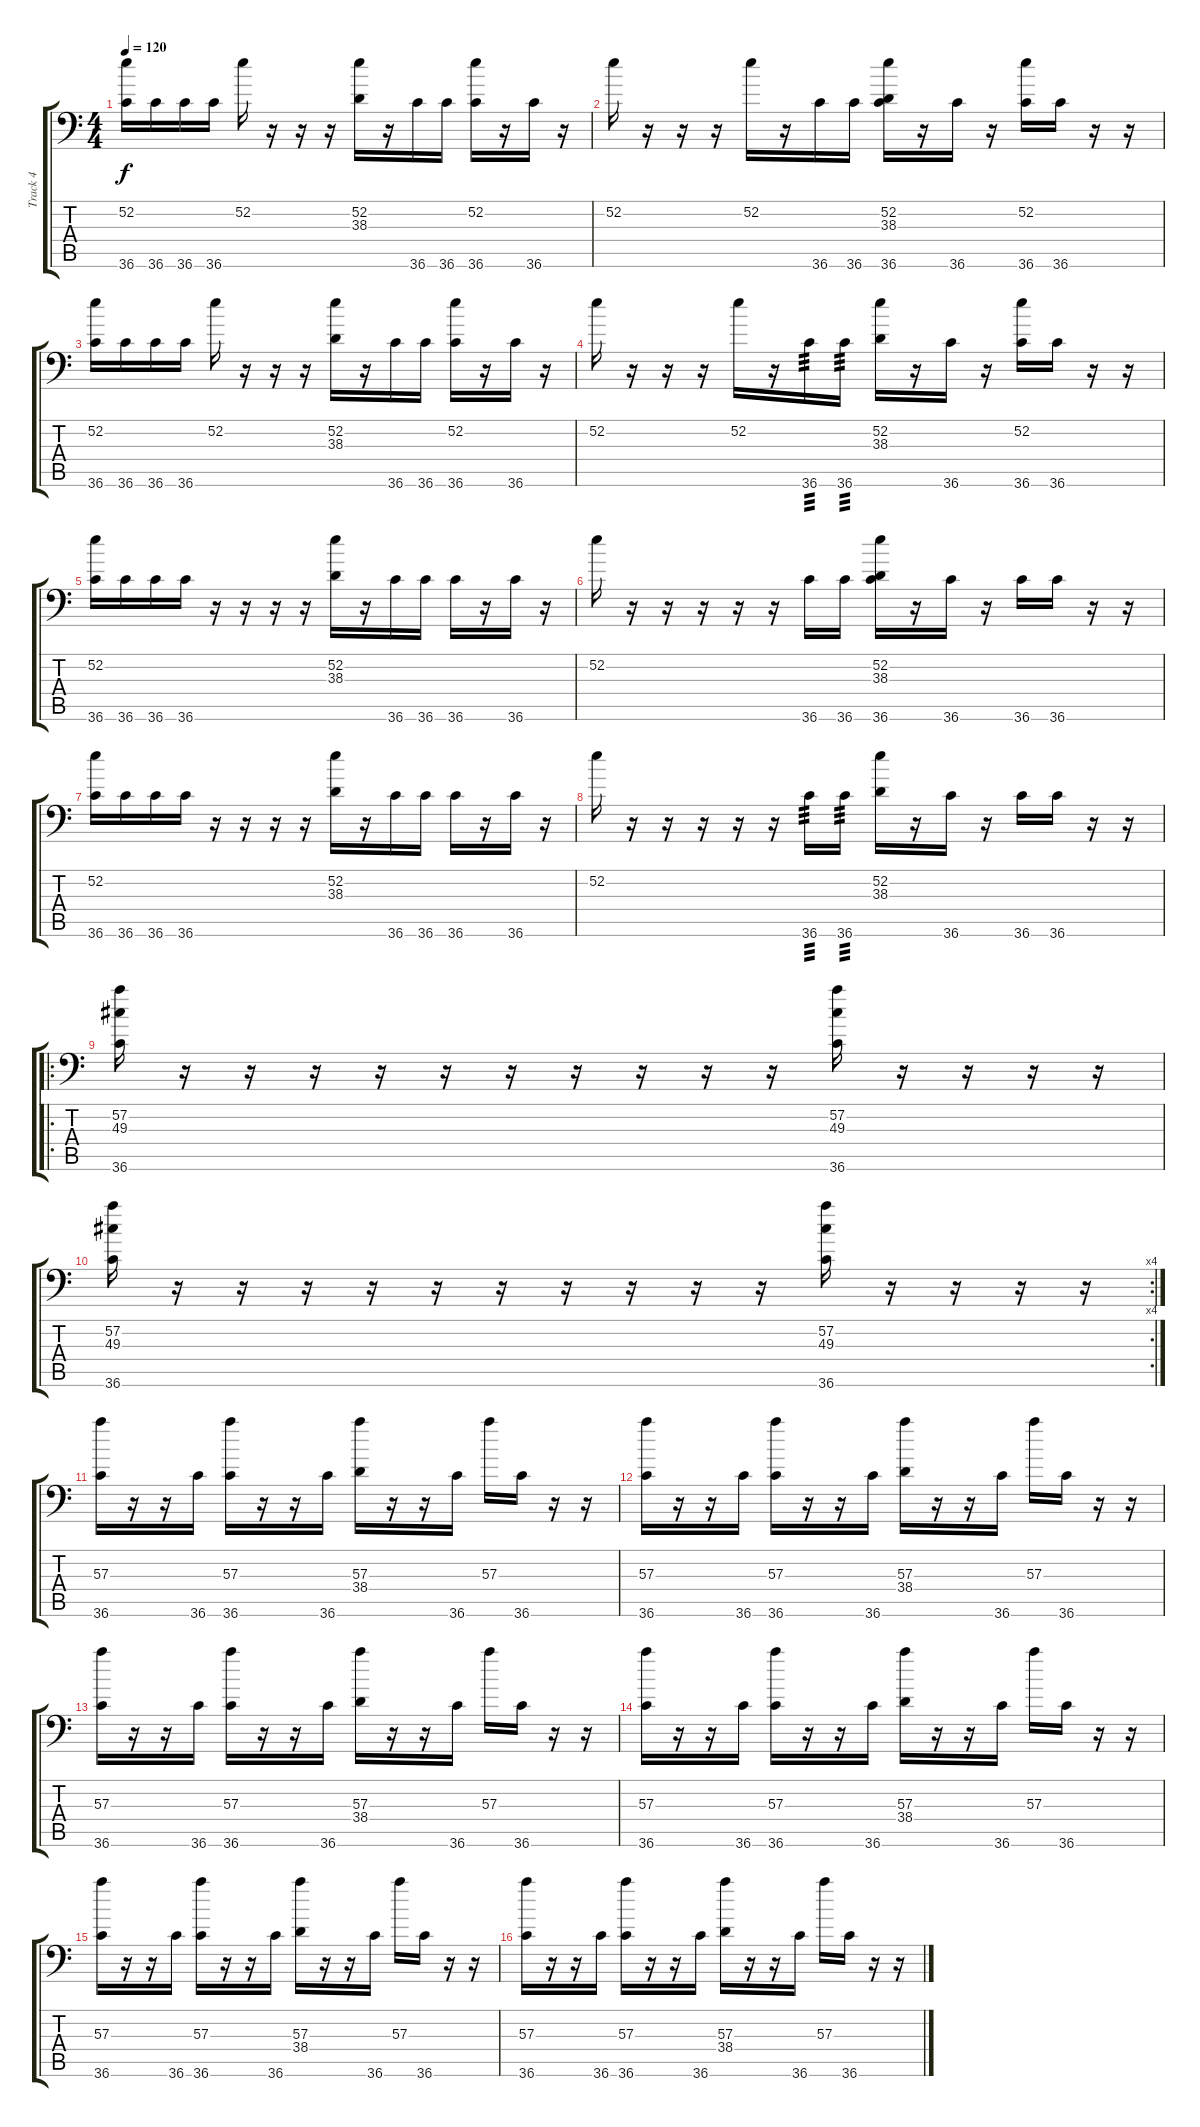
\track ("Track 4" "Track 4") {instrument acousticgrandpiano}
\staff {score tabs}
\tuning (C-1 C-1 C-1 C-1 C-1 C-1) {hide}
\ts (4 4)
\tempo 120
\clef f4
\ks c
(52.2 36.6).16{dy f} 36.6.16 36.6.16 36.6.16 52.2.16 r.16 r.16 r.16 (52.2 38.3).16 r.16 36.6.16 36.6.16 (52.2 36.6).16 r.16 36.6.16 r.16 |
52.2.16 r.16 r.16 r.16 52.2.16 r.16 36.6.16 36.6.16 (52.2 38.3 36.6).16 r.16 36.6.16 r.16 (52.2 36.6).16 36.6.16 r.16 r.16 |
(52.2 36.6).16 36.6.16 36.6.16 36.6.16 52.2.16 r.16 r.16 r.16 (52.2 38.3).16 r.16 36.6.16 36.6.16 (52.2 36.6).16 r.16 36.6.16 r.16 |
52.2.16 r.16 r.16 r.16 52.2.16 r.16 36.6.16{tp 3} 36.6.16{tp 3} (52.2 38.3).16 r.16 36.6.16 r.16 (52.2 36.6).16 36.6.16 r.16 r.16 |
(52.2 36.6).16 36.6.16 36.6.16 36.6.16 r.16 r.16 r.16 r.16 (52.2 38.3).16 r.16 36.6.16 36.6.16 36.6.16 r.16 36.6.16 r.16 |
52.2.16 r.16 r.16 r.16 r.16 r.16 36.6.16 36.6.16 (52.2 38.3 36.6).16 r.16 36.6.16 r.16 36.6.16 36.6.16 r.16 r.16 |
(52.2 36.6).16 36.6.16 36.6.16 36.6.16 r.16 r.16 r.16 r.16 (52.2 38.3).16 r.16 36.6.16 36.6.16 36.6.16 r.16 36.6.16 r.16 |
52.2.16 r.16 r.16 r.16 r.16 r.16 36.6.16{tp 3} 36.6.16{tp 3} (52.2 38.3).16 r.16 36.6.16 r.16 36.6.16 36.6.16 r.16 r.16 |
\ro
(57.2 49.3 36.6).16 r.16 r.16 r.16 r.16 r.16 r.16 r.16 r.16 r.16 r.16 (57.2 49.3 36.6).16 r.16 r.16 r.16 r.16 |
\rc 4
(57.2 49.3 36.6).16 r.16 r.16 r.16 r.16 r.16 r.16 r.16 r.16 r.16 r.16 (57.2 49.3 36.6).16 r.16 r.16 r.16 r.16 |
(57.3 36.6).16 r.16 r.16 36.6.16 (57.3 36.6).16 r.16 r.16 36.6.16 (57.3 38.4).16 r.16 r.16 36.6.16 57.3.16 36.6.16 r.16 r.16 |
(57.3 36.6).16 r.16 r.16 36.6.16 (57.3 36.6).16 r.16 r.16 36.6.16 (57.3 38.4).16 r.16 r.16 36.6.16 57.3.16 36.6.16 r.16 r.16 |
(57.3 36.6).16 r.16 r.16 36.6.16 (57.3 36.6).16 r.16 r.16 36.6.16 (57.3 38.4).16 r.16 r.16 36.6.16 57.3.16 36.6.16 r.16 r.16 |
(57.3 36.6).16 r.16 r.16 36.6.16 (57.3 36.6).16 r.16 r.16 36.6.16 (57.3 38.4).16 r.16 r.16 36.6.16 57.3.16 36.6.16 r.16 r.16 |
(57.3 36.6).16 r.16 r.16 36.6.16 (57.3 36.6).16 r.16 r.16 36.6.16 (57.3 38.4).16 r.16 r.16 36.6.16 57.3.16 36.6.16 r.16 r.16 |
(57.3 36.6).16 r.16 r.16 36.6.16 (57.3 36.6).16 r.16 r.16 36.6.16 (57.3 38.4).16 r.16 r.16 36.6.16 57.3.16 36.6.16 r.16 r.16
